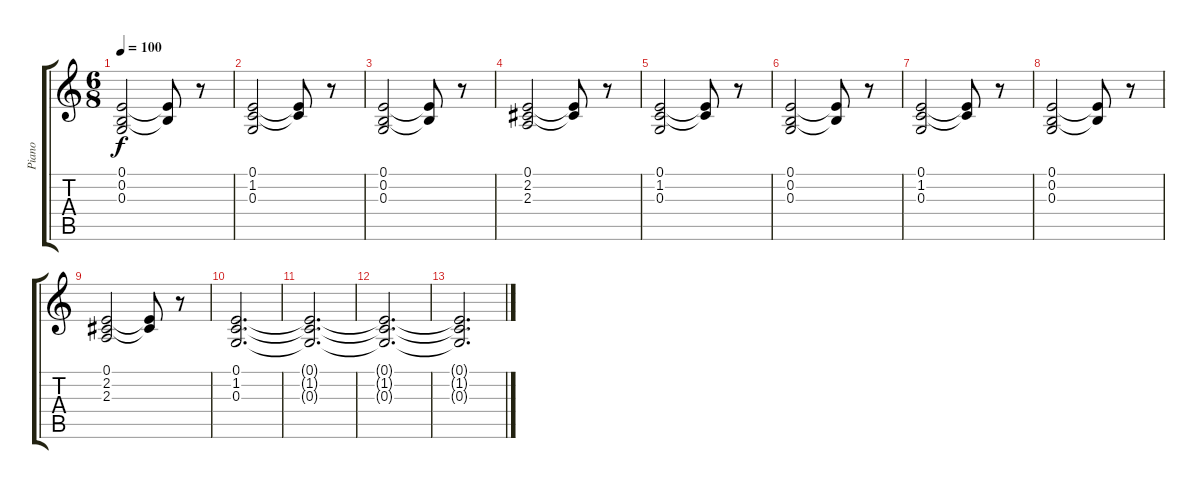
\track ("Piano" "Piano") {instrument electricpiano1}
\staff {score tabs}
\tuning (E4 B3 G3 D3 A2 E2) {hide}
\ts (6 8)
\tempo 100
\clef g2
\ks c
(0.1 0.2 0.3).2{dy f} (0.1{t} 0.2{t}).8 r.8 |
(0.1 1.2 0.3).2 (0.1{t} 1.2{t}).8 r.8 |
(0.1 0.2 0.3).2 (0.1{t} 0.2{t}).8 r.8 |
(0.1 2.2 2.3).2 (0.1{t} 2.2{t}).8 r.8 |
(0.1 1.2 0.3).2 (0.1{t} 1.2{t}).8 r.8 |
(0.1 0.2 0.3).2 (0.1{t} 0.2{t}).8 r.8 |
(0.1 1.2 0.3).2 (0.1{t} 1.2{t}).8 r.8 |
(0.1 0.2 0.3).2 (0.1{t} 0.2{t}).8 r.8 |
(0.1 2.2 2.3).2 (0.1{t} 2.2{t}).8 r.8 |
(0.1 1.2 0.3).2{d} |
(0.1{t} 1.2{t} 0.3{t}).2{d} |
(0.1{t} 1.2{t} 0.3{t}).2{d} |
(0.1{t} 1.2{t} 0.3{t}).2{d}
